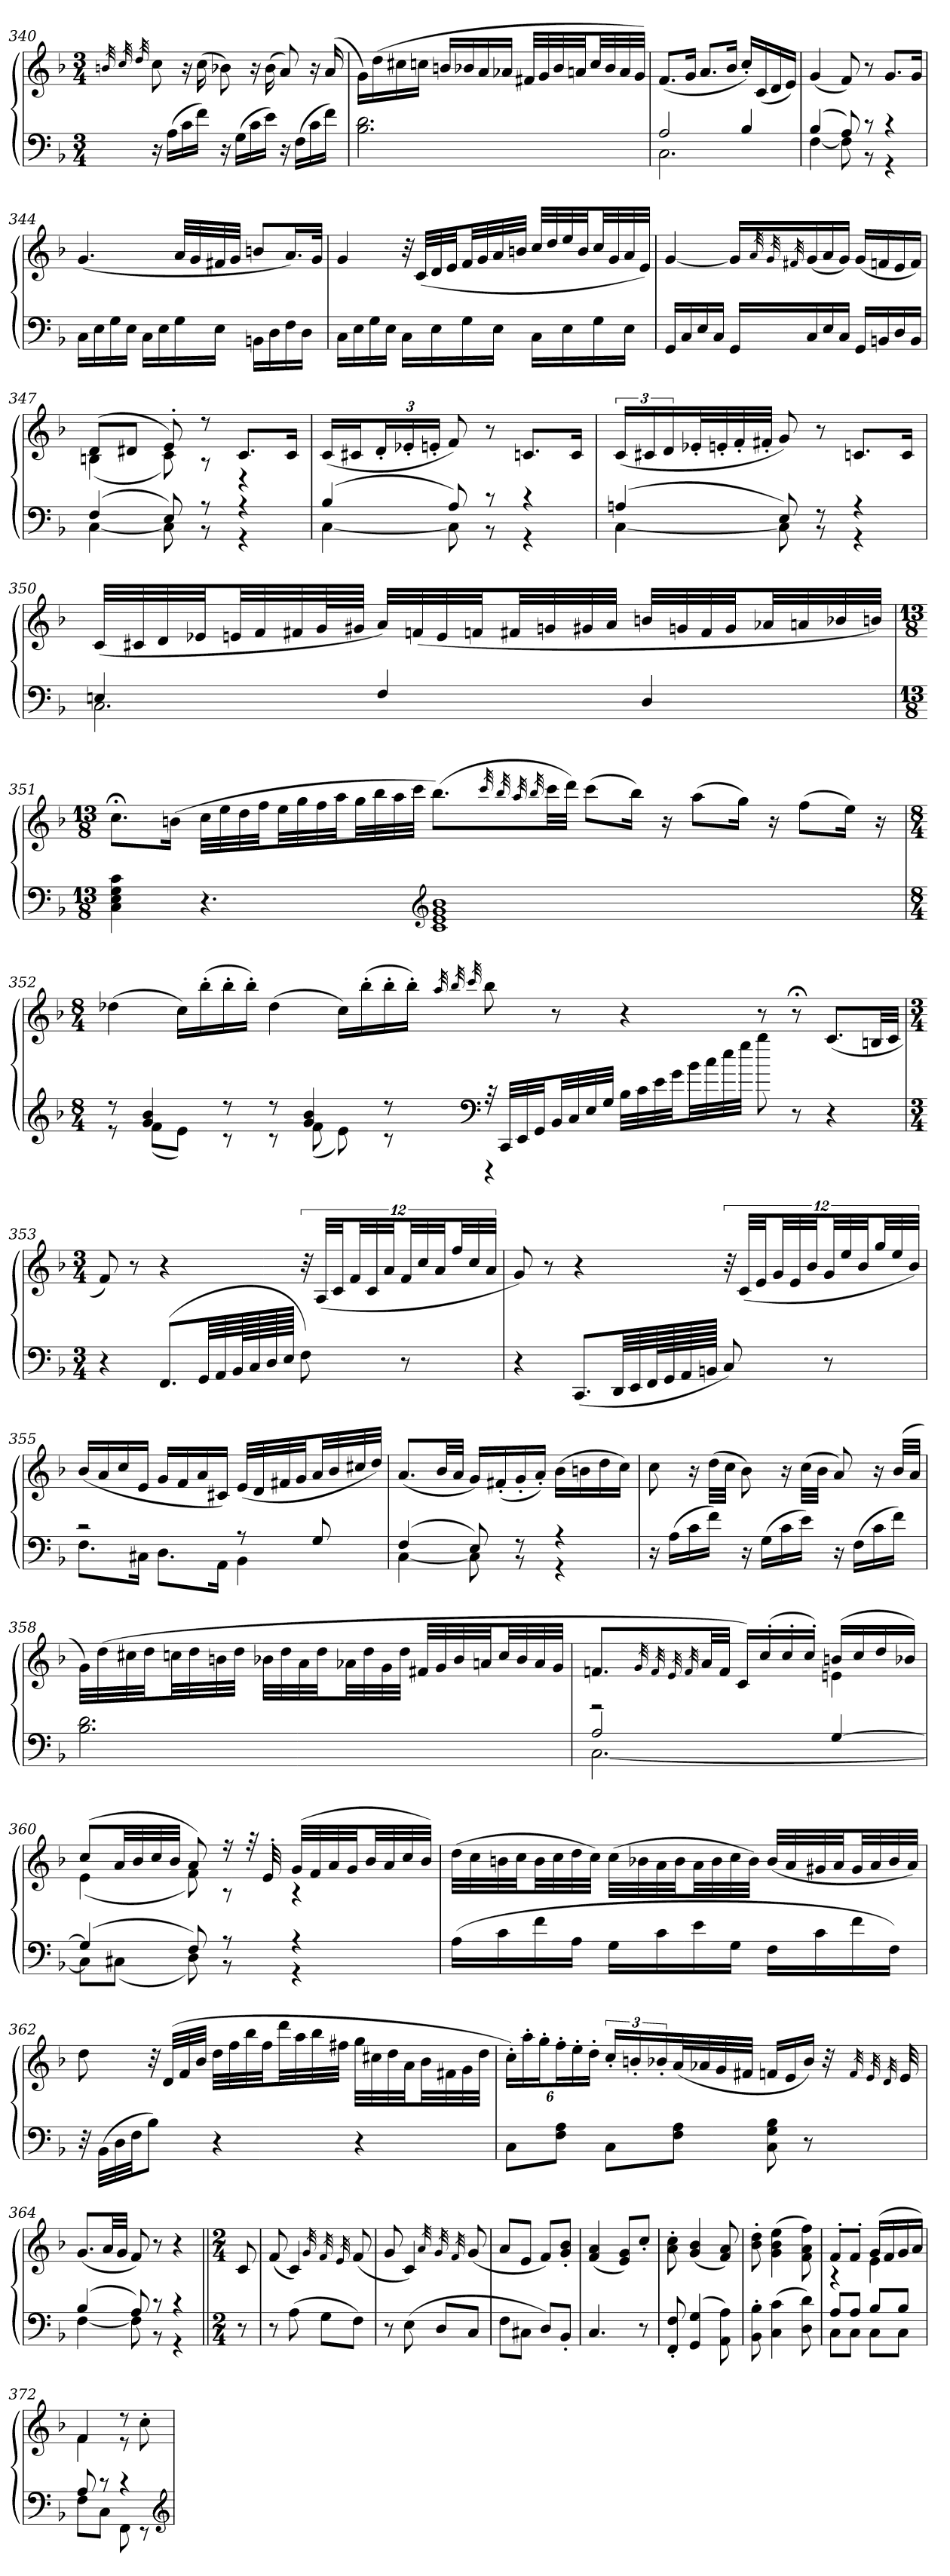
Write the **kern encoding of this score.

**kern	**kern
*part1	*part1
*staff2	*staff1
*clefF4	*clefG2
*k[b-]	*k[b-]
*M3/4	*M3/4
=340	=340
.	32qbn
.	32qcc
.	32qdd
16r	8cc
(16ALL	.
16c	16r
16fJJ)	(16cc
16r	8b-X)
(16GLL	.
16c	16r
16eJJ)	(16b-
16r	8a)
(16FLL	.
16c	16r
16fJJ)	(16a
=341	=341
2.B- 2.d	16gLL)
.	(16dd
.	16cc#X
.	16ccnJJ
.	16bnLL
.	16b-X
.	16a
.	16a-XJJ
.	32f#XLLL
.	32g
.	32b-
.	32anJJ
.	32ccLL
.	32b-
.	32a
.	32gJJJ)
=342	=342
*^	*
2A	2.C	(8.fL
.	.	16gJk
.	.	8.aL
.	.	16b-Jk
4B-	.	16cc'LL)
.	.	(16c
.	.	16d
.	.	16eJJ)
=343	=343	=343
(4B-	[4F	(4g
8A)	8F]	8f)
8r	8r	8r
4r	4r	8.gL
.	.	16gJk
*v	*v	*
=344	=344
16CLL	(4.g
16E	.
16G	.
16EJJ	.
16CLL	.
16E	.
16G	32aLLL
.	32g
16EJJ	32f#X
.	32gJJJ
16BBnLL	8bnL
16D	.
16F	16.aL)
16DJJ	.
.	32gJJk
=345	=345
16CLL	4g
16E	.
16G	.
16EJJ	.
16CLL	32r
.	(32cLLL
16E	32d
.	32eJJ
16G	32fLL
.	32g
16EJJ	32a
.	32bnJJJ
16CLL	32ccLLL
.	32dd
16E	32ee
.	32bJJ
16G	32ccLL
.	32g
16EJJ	32a
.	32eJJJ)
=346	=346
16GGLL	[4g
16C	.
16E	.
16CJJ	.
16GGLL	16gLL]
.	32qa
.	32qg
.	32qf#X
16C	(16g
16E	16a
16CJJ	16gJJ)
16GGLL	(16gLL
16BBn	16fn
16D	16e
16BBJJ	16fJJ)
=347	=347
*^	*^
(4F	[4C	(8dL	(4Bn
.	.	8d#XJ	.
8E)	8C]	8e')	8c)
8r	8r	8r	8r
4r	4r	8.cL	4r
.	.	16cJk	.
*	*	*v	*v
=348	=348	=348
(4B-	[4C	(16cLL
.	.	16c#XJ
.	.	24d'L
.	.	24e-X'
.	.	24en'JJ
8A)	8C]	8f)
8r	8r	8r
4r	4r	8.cnL
.	.	16cJk
=349	=349	=349
(4An	[4C	(24cLL
.	.	24c#X
.	.	24d
.	.	32e-X'L
.	.	32en'
.	.	32f'
.	.	32f#X'JJJ
8E)	8C]	8g)
8r	8r	8r
4r	4r	8.cnL
.	.	16cJk
=350	=350	=350
4En	2.C	(32cLLL
.	.	32c#X
.	.	32d
.	.	32e-XJJ
.	.	32enLL
.	.	32f
.	.	32f#X
.	.	64gL
.	.	64g#XJJJJ
4F	.	32aLLL)
.	.	(32fn
.	.	32e
.	.	32fnJJ
.	.	32f#XLL
.	.	32gn
.	.	32g#X
.	.	32aJJJ
4D	.	32bnLLL
.	.	32gn
.	.	32f#
.	.	32gJJ
.	.	32a-XLL
.	.	32an
.	.	32b-X
.	.	32bnJJJ)
*v	*v	*
=351	=351
*M13/8	*M13/8
4C 4E 4G 4c	8.cc;<L
.	(16bnJk
4.r	32ccLLL
.	32ee
.	32dd
.	32ffJJ
.	32eeLL
.	32gg
.	32ff
.	32aaJJ
.	32ggLL
.	32bb-
.	32aa
.	32cccJJJ
*clefG2	*
1c 1e 1g 1b-	(8.bb-L)
.	32qccc
.	32qbb-
.	32qaa
.	32qbb-
.	32cccLL
.	32dddJJJ)
.	(8cccL
.	16bb-Jk)
.	16r
.	(8aaL
.	16ggJk)
.	16r
.	(8ffL
.	16eeJk)
.	16r
=352	=352
*M8/4	*M8/4
*^	*
8r	8r	(4dd-X
4g 4b-	(8fL	.
.	8eJ)	16ccLL)
.	.	(16bb-'
8r	8r	16bb-'
.	.	16bb-'JJ)
8r	8r	(4dd-
4g 4b-	(8f	.
.	8e)	16ccLL)
.	.	(16bb-'
8r	8r	16bb-'
.	.	16bb-'JJ)
*clefF4	*	*
.	.	32qaa
.	.	32qbb-
.	.	32qccc
32r	4r	8bb-
32CCLLL	.	.
32EE	.	.
32GGJJ	.	.
32BB-LL	.	8r
32C	.	.
32E	.	.
32GJJJ	.	.
32B-LLL	2.ryy	4r
32c	.	.
32e	.	.
32gJJ	.	.
32b-LL	.	.
32cc	.	.
32ee	.	.
32ggJJJ	.	.
8bb-	.	8r
8r	.	8r;<
4r	.	(8.cL
.	.	32BnLL
.	.	32cJJJ
*v	*v	*
=353	=353
*M3/4	*M3/4
4r	8f)
.	8r
(8.FFL	4r
64GGLLL	.
64AA	.
128BB-L	.
128C	.
128D	.
128EJJJJJ	.
8F)	48r
.	(48ALLL
.	48cJJ
.	48fLL
.	48c
.	48aJJ
8r	48fLL
.	48cc
.	48aJJ
.	48ffLL
.	48cc
.	48aJJJ
=354	=354
4r	8g)
.	8r
(8.CCL	4r
64DDLLL	.
64EE	.
128FFL	.
128GG	.
128AA	.
128BBnJJJJJ	.
8C)	48r
.	(48cLLL
.	48eJJ
.	48gLL
.	48e
.	48b-JJ
8r	48gLL
.	48ee
.	48b-JJ
.	48ggLL
.	48ee
.	48b-JJJ)
=355	=355
*^	*
2r	8.FL	(16b-LL
.	.	16a
.	.	16cc
.	16C#XJk	16eJJ
.	8.DL	16gLL
.	.	16f
.	.	16a
.	16AAJk	16c#XJJ)
8r	4BB-	(32eLLL
.	.	32d
.	.	32f#X
.	.	32gJJ
8G	.	32aLL
.	.	32b-
.	.	32cc#X
.	.	32ddJJJ)
=356	=356	=356
(4F	[4C	(8.aL
.	.	32b-LL
.	.	32aJJJ
8E)	8C]	16gLL)
.	.	(16f#X'
8r	8r	16g'
.	.	16a'JJ)
4r	4r	(16b-LL
.	.	16bn
.	.	16dd
.	.	16ccJJ)
*v	*v	*
=357	=357
16r	8cc
(16ALL	.
16c	16r
16fJJ)	(32ddLLL
.	32ccJJJ
16r	8b-)
(16GLL	.
16c	16r
16eJJ)	(32ccLLL
.	32b-JJJ
16r	8a)
(16FLL	.
16c	16r
16fJJ)	(32b-LLL
.	32aJJJ
=358	=358
2.B- 2.d	32gLLL)
.	(32dd
.	32cc#X
.	32ddJJ
.	32ccnLL
.	32dd
.	32bn
.	32ddJJJ
.	32b-XLLL
.	32dd
.	32a
.	32ddJJ
.	32a-XLL
.	32dd
.	32g
.	32ddJJJ
.	32f#XLLL
.	32g
.	32b-
.	32anJJ
.	32ccLL
.	32b-
.	32a
.	32gJJJ
=359	=359
*^	*^
2A	[2.C	8.fnL	2r
.	.	32qg	.
.	.	32qf	.
.	.	32qe	.
.	.	32qf	.
.	.	32aLL	.
.	.	32fJJJ	.
.	.	16cLL)	.
.	.	(16cc'	.
.	.	16cc'	.
.	.	16cc'JJ)	.
[4G	.	(16bnLL	4en
.	.	16cc	.
.	.	16dd	.
.	.	16b-XJJ)	.
=360	=360	=360	=360
(4G]	8CL]	(8ccL	(4e
.	(8C#XJ	32aLL	.
.	.	32b-	.
.	.	32cc	.
.	.	32b-JJJ	.
8F)	8D)	8a)	8f)
8r	8r	16r	8r
.	.	32r	.
.	.	32e'	.
4r	4r	(32gLLL	4r
.	.	32f	.
.	.	32a	.
.	.	32gJJ	.
.	.	32b-LL	.
.	.	32a	.
.	.	32cc	.
.	.	32b-JJJ)	.
*v	*v	*	*
*	*v	*v
=361	=361
(16ALL	(32ddLLL
.	32cc
16c	32bn
.	32ccJJ
16f	32bLL
.	32cc
16AJJ	32dd
.	32ccJJJ)
16GLL	(32ccLLL
.	32b-X
16c	32a
.	32b-JJ
16e	32aLL
.	32b-
16GJJ	32cc
.	32b-JJJ)
16FLL	(32b-LLL
.	32a
16c	32g#X
.	32aJJ
16f	32g#LL
.	32a
16FJJ)	32b-
.	32aJJJ)
=362	=362
32r	8dd
(32BB-LLL	.
32D	.
32FJJ	.
8B-J)	32r
.	(32dLLL
.	32f
.	32b-JJJ
4r	32ddLLL
.	32ff
.	32bb-
.	32ffJJ
.	32dddLL
.	32aa
.	32bb-
.	32ff#XJJJ
4r	32ggLLL
.	32cc#X
.	32dd
.	32aJJ
.	32b-LL
.	32f#X
.	32g
.	32ddJJJ
=363	=363
8CL	24cc'LL)
.	24aa'
.	24gg'J
8F 8AJ	24ff'L
.	24ee'
.	24dd'JJ
8CL	24cc'LL
.	24bn'
.	24b-X'
8F 8AJ	(32aL
.	32a-X
.	32g
.	32f#XJJJ
8C 8G 8B-	16fnLL
.	16e
8r	16b-JJ)
.	32r
.	32qf
.	32qe
.	32qd
.	32e
=364	=364
*^	*
(4B-	[4F	(8.gL
.	.	32aLL
.	.	32gJJJ
8A)	8F]	8f)
8r	8r	8r
4r	4r	4r
*v	*v	*
=||	=||
*M2/4	*M2/4
8r	8c
=365	=365
8r	(8f
(8A	4c)
8GL	.
.	32qg
.	32qf
.	32qe
8FJ)	(8f
=366	=366
8r	8g
(8E	4c)
8DL	.
.	32qa
.	32qg
.	32qf
8CJ	(8g
=367	=367
8FL	8aL
8C#XJ	8eJ
8DL)	8fL)
8BB-'J	8g' 8b-'J
=368	=368
4.C	(4f 4a
.	8e 8gL)
8r	8cc'J
=369	=369
8FF' 8F'	8a' 8cc'
(4GG 4G	(4g 4b-
8AA 8A)	8f 8a)
=370	=370
8BB-' 8B-'	8b-' 8dd'
(4C 4c	(4g 4b- 4ee
8D 8d)	8f 8a 8ff)
=371	=371
*^	*^
8AL	8CL	8f'L	4r
8AJ	8CJ	8f'J	.
8B-L	8CL	(16gLL	4e
.	.	16f	.
8B-J	8CJ	16g	.
.	.	16aJJ)	.
=372	=372	=372	=372
8A	8FL	4f	4f
8r	8CJ	.	.
4r	8FF	8r	8r
.	8r	8cc'	8ryy
*v	*v	*	*
*	*v	*v
*clefG2	*
=	=
*-	*-
